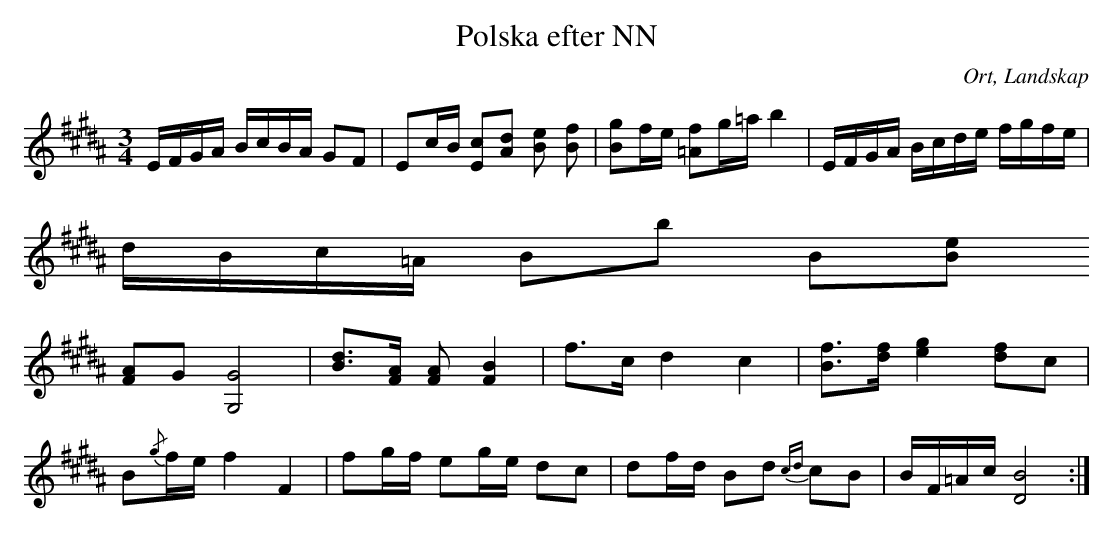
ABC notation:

X:1
T:Polska efter NN
O:Ort, Landskap
M:3/4
L:1/8
K:B
E/F/G/A/ B/c/B/A/ GF|Ec/B/ [Ec][Ad] [Be] [Bf]|[Bg]f/e/ [=Af]g/=a/ b2|E/F/G/A/ B/c/d/e/ f/g/f/e/|
d/B/c/=A/ Bb B[Be]
[FA]G [G,4G4]|[Bd]>[FA] [FA2] [F2B2]|f>c d2 c2|[Bf]>[df] [e2g2] [df]c|
B{/g}f/e/ f2 F2|fg/f/ eg/e/ dc|df/d/ Bd {cd}cB|B/F/=A/c/ [D4B4]:|
